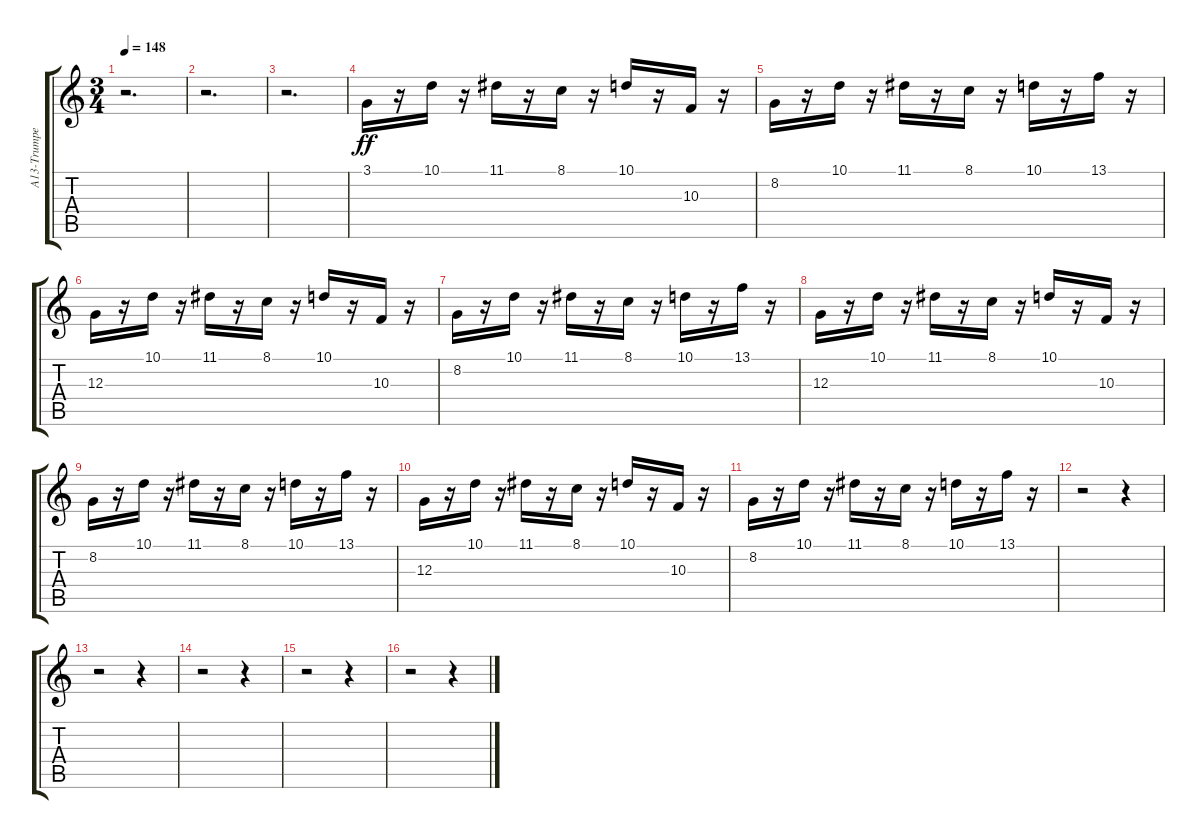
\track ("A13-Trumpet     " "A13-Trumpe") {instrument trumpet}
\staff {score tabs}
\tuning (E4 B3 G3 D3 A2 E2) {hide}
\ts (3 4)
\tempo 148
\clef g2
\ks c
r.2{d dy ff} |
r.2{d} |
r.2{d} |
3.1.16 r.16 10.1.16 r.16 11.1.16 r.16 8.1.16 r.16 10.1.16 r.16 10.3.16 r.16 |
8.2.16 r.16 10.1.16 r.16 11.1.16 r.16 8.1.16 r.16 10.1.16 r.16 13.1.16 r.16 |
12.3.16 r.16 10.1.16 r.16 11.1.16 r.16 8.1.16 r.16 10.1.16 r.16 10.3.16 r.16 |
8.2.16 r.16 10.1.16 r.16 11.1.16 r.16 8.1.16 r.16 10.1.16 r.16 13.1.16 r.16 |
12.3.16 r.16 10.1.16 r.16 11.1.16 r.16 8.1.16 r.16 10.1.16 r.16 10.3.16 r.16 |
8.2.16 r.16 10.1.16 r.16 11.1.16 r.16 8.1.16 r.16 10.1.16 r.16 13.1.16 r.16 |
12.3.16 r.16 10.1.16 r.16 11.1.16 r.16 8.1.16 r.16 10.1.16 r.16 10.3.16 r.16 |
8.2.16 r.16 10.1.16 r.16 11.1.16 r.16 8.1.16 r.16 10.1.16 r.16 13.1.16 r.16 |
r.2 r.4 |
r.2 r.4 |
r.2 r.4 |
r.2 r.4 |
r.2 r.4
